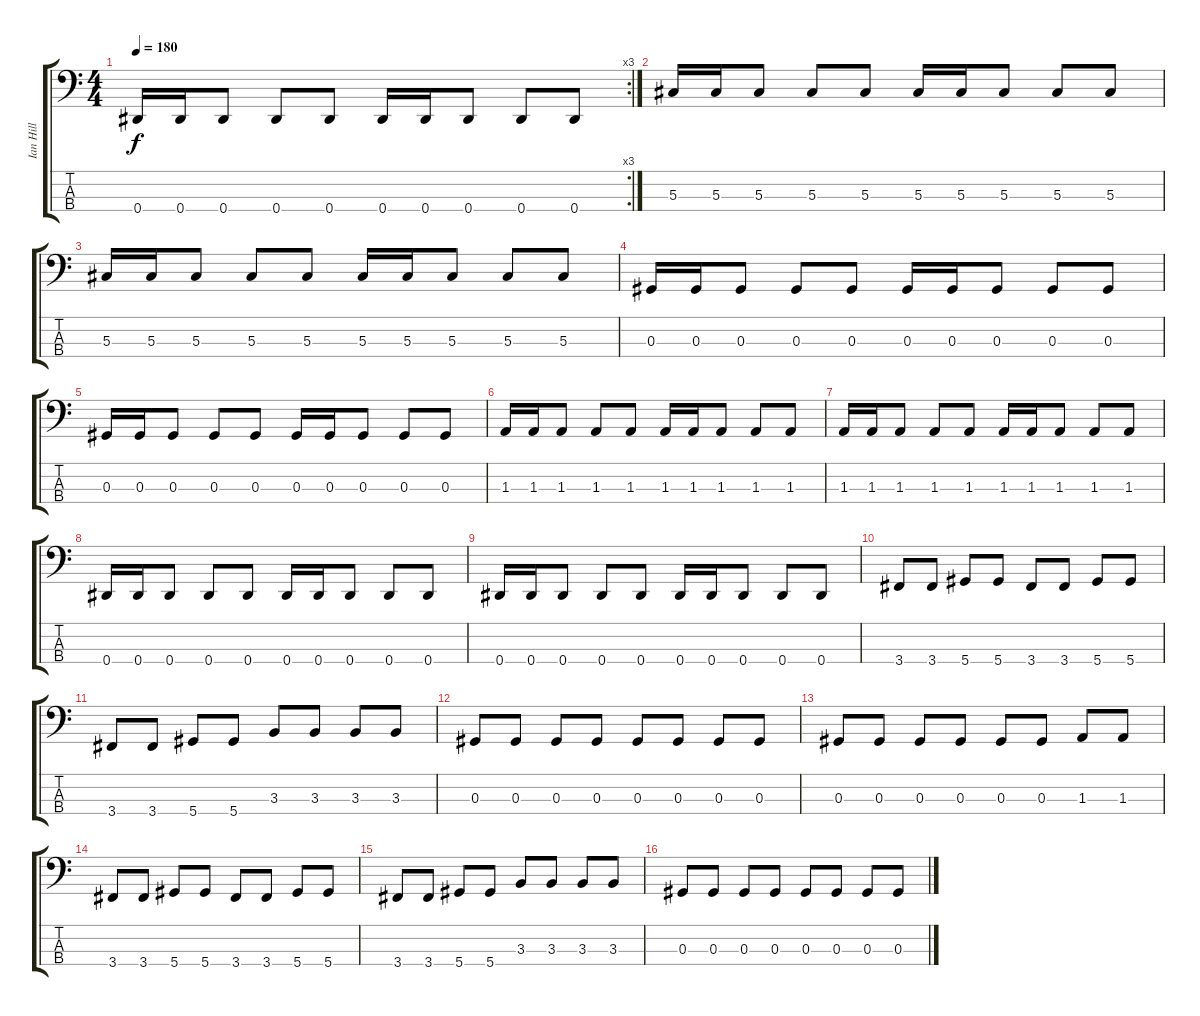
\track ("Ian Hill" "Ian Hill") {instrument electricbasspick}
\staff {score tabs}
\tuning (Gb2 Eb2 Ab1 Eb1) {hide}
\rc 3
\ts (4 4)
\tempo 180
\clef f4
\ks c
0.4.16{dy f} 0.4.16 0.4.8 0.4.8 0.4.8 0.4.16 0.4.16 0.4.8 0.4.8 0.4.8 |
5.3.16 5.3.16 5.3.8 5.3.8 5.3.8 5.3.16 5.3.16 5.3.8 5.3.8 5.3.8 |
5.3.16 5.3.16 5.3.8 5.3.8 5.3.8 5.3.16 5.3.16 5.3.8 5.3.8 5.3.8 |
0.3.16 0.3.16 0.3.8 0.3.8 0.3.8 0.3.16 0.3.16 0.3.8 0.3.8 0.3.8 |
0.3.16 0.3.16 0.3.8 0.3.8 0.3.8 0.3.16 0.3.16 0.3.8 0.3.8 0.3.8 |
1.3.16 1.3.16 1.3.8 1.3.8 1.3.8 1.3.16 1.3.16 1.3.8 1.3.8 1.3.8 |
1.3.16 1.3.16 1.3.8 1.3.8 1.3.8 1.3.16 1.3.16 1.3.8 1.3.8 1.3.8 |
0.4.16 0.4.16 0.4.8 0.4.8 0.4.8 0.4.16 0.4.16 0.4.8 0.4.8 0.4.8 |
0.4.16 0.4.16 0.4.8 0.4.8 0.4.8 0.4.16 0.4.16 0.4.8 0.4.8 0.4.8 |
3.4.8 3.4.8 5.4.8 5.4.8 3.4.8 3.4.8 5.4.8 5.4.8 |
3.4.8 3.4.8 5.4.8 5.4.8 3.3.8 3.3.8 3.3.8 3.3.8 |
0.3.8 0.3.8 0.3.8 0.3.8 0.3.8 0.3.8 0.3.8 0.3.8 |
0.3.8 0.3.8 0.3.8 0.3.8 0.3.8 0.3.8 1.3.8 1.3.8 |
3.4.8 3.4.8 5.4.8 5.4.8 3.4.8 3.4.8 5.4.8 5.4.8 |
3.4.8 3.4.8 5.4.8 5.4.8 3.3.8 3.3.8 3.3.8 3.3.8 |
0.3.8 0.3.8 0.3.8 0.3.8 0.3.8 0.3.8 0.3.8 0.3.8
